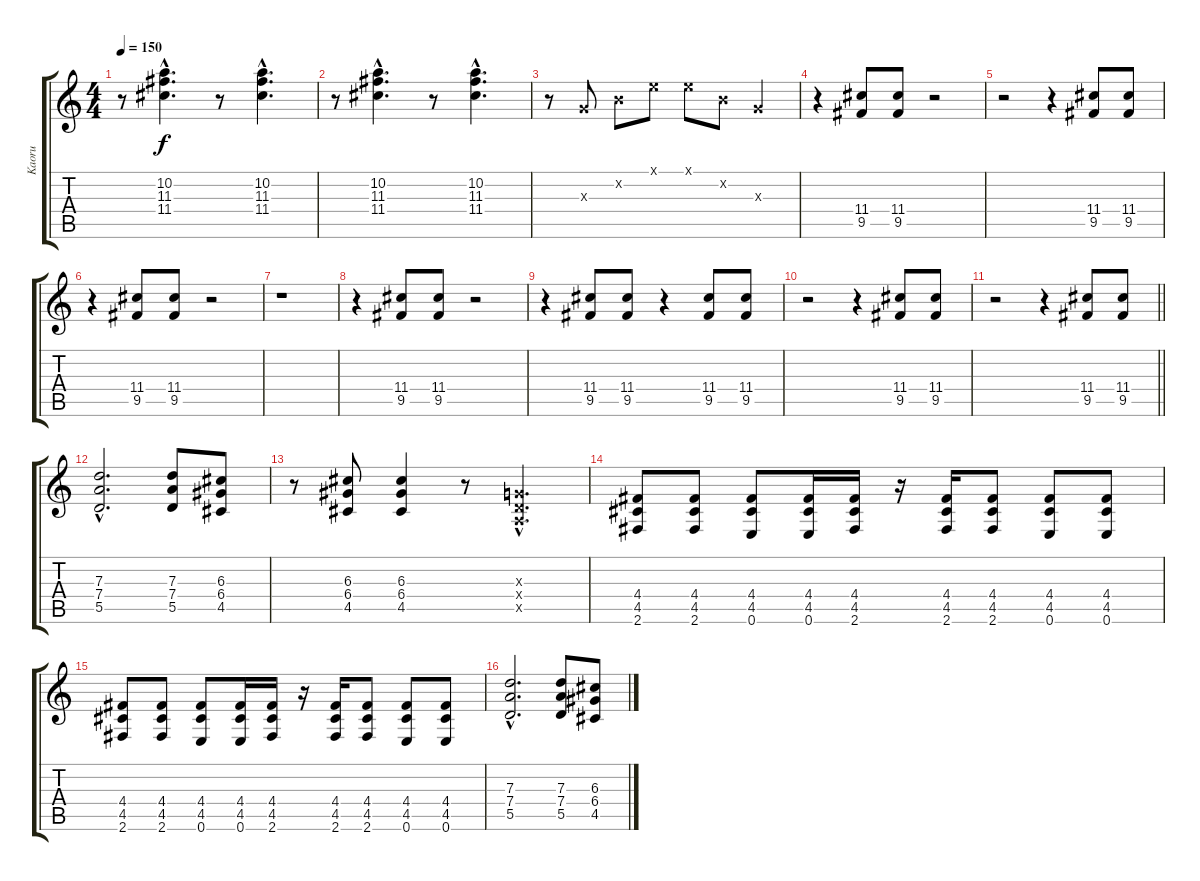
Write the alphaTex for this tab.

\track ("Kaoru" "Kaoru") {instrument distortionguitar}
\staff {score tabs}
\tuning (E4 B3 G3 D3 A2 E2) {hide}
\ts (4 4)
\tempo 150
\clef g2
\ks c
r.8{dy f} (10.2{hac} 11.3{hac} 11.4{hac}).4{d} r.8 (10.2{hac} 11.3{hac} 11.4{hac}).4{d} |
r.8 (10.2{hac} 11.3{hac} 11.4{hac}).4{d} r.8 (10.2{hac} 11.3{hac} 11.4{hac}).4{d} |
r.8 0.3{x}.8 0.2{x}.8 0.1{x}.8 0.1{x}.8 0.2{x}.8 0.3{x}.4 |
r.4 (11.4 9.5).8 (11.4 9.5).8 r.2 |
r.2 r.4 (11.4 9.5).8 (11.4 9.5).8 |
r.4 (11.4 9.5).8 (11.4 9.5).8 r.2 |
r.1 |
r.4 (11.4 9.5).8 (11.4 9.5).8 r.2 |
r.4 (11.4 9.5).8 (11.4 9.5).8 r.4 (11.4 9.5).8 (11.4 9.5).8 |
r.2 r.4 (11.4 9.5).8 (11.4 9.5).8 |
\barLineRight lightlight
r.2 r.4 (11.4 9.5).8 (11.4 9.5).8 |
(7.3{hac} 7.4{hac} 5.5{hac}).2{d} (7.3 7.4 5.5).8 (6.3 6.4 4.5).8 |
r.8 (6.3 6.4 4.5).8 (6.3 6.4 4.5).4 r.8 (0.3{hac x} 0.4{hac x} 0.5{hac x}).4{d} |
(4.4 4.5 2.6).8 (4.4 4.5 2.6).8 (4.4 4.5 0.6).8 (4.4 4.5 0.6).16 (4.4 4.5 2.6).16 r.16 (4.4 4.5 2.6).16 (4.4 4.5 2.6).8 (4.4 4.5 0.6).8 (4.4 4.5 0.6).8 |
(4.4 4.5 2.6).8 (4.4 4.5 2.6).8 (4.4 4.5 0.6).8 (4.4 4.5 0.6).16 (4.4 4.5 2.6).16 r.16 (4.4 4.5 2.6).16 (4.4 4.5 2.6).8 (4.4 4.5 0.6).8 (4.4 4.5 0.6).8 |
(7.3{hac} 7.4{hac} 5.5{hac}).2{d} (7.3 7.4 5.5).8 (6.3 6.4 4.5).8
